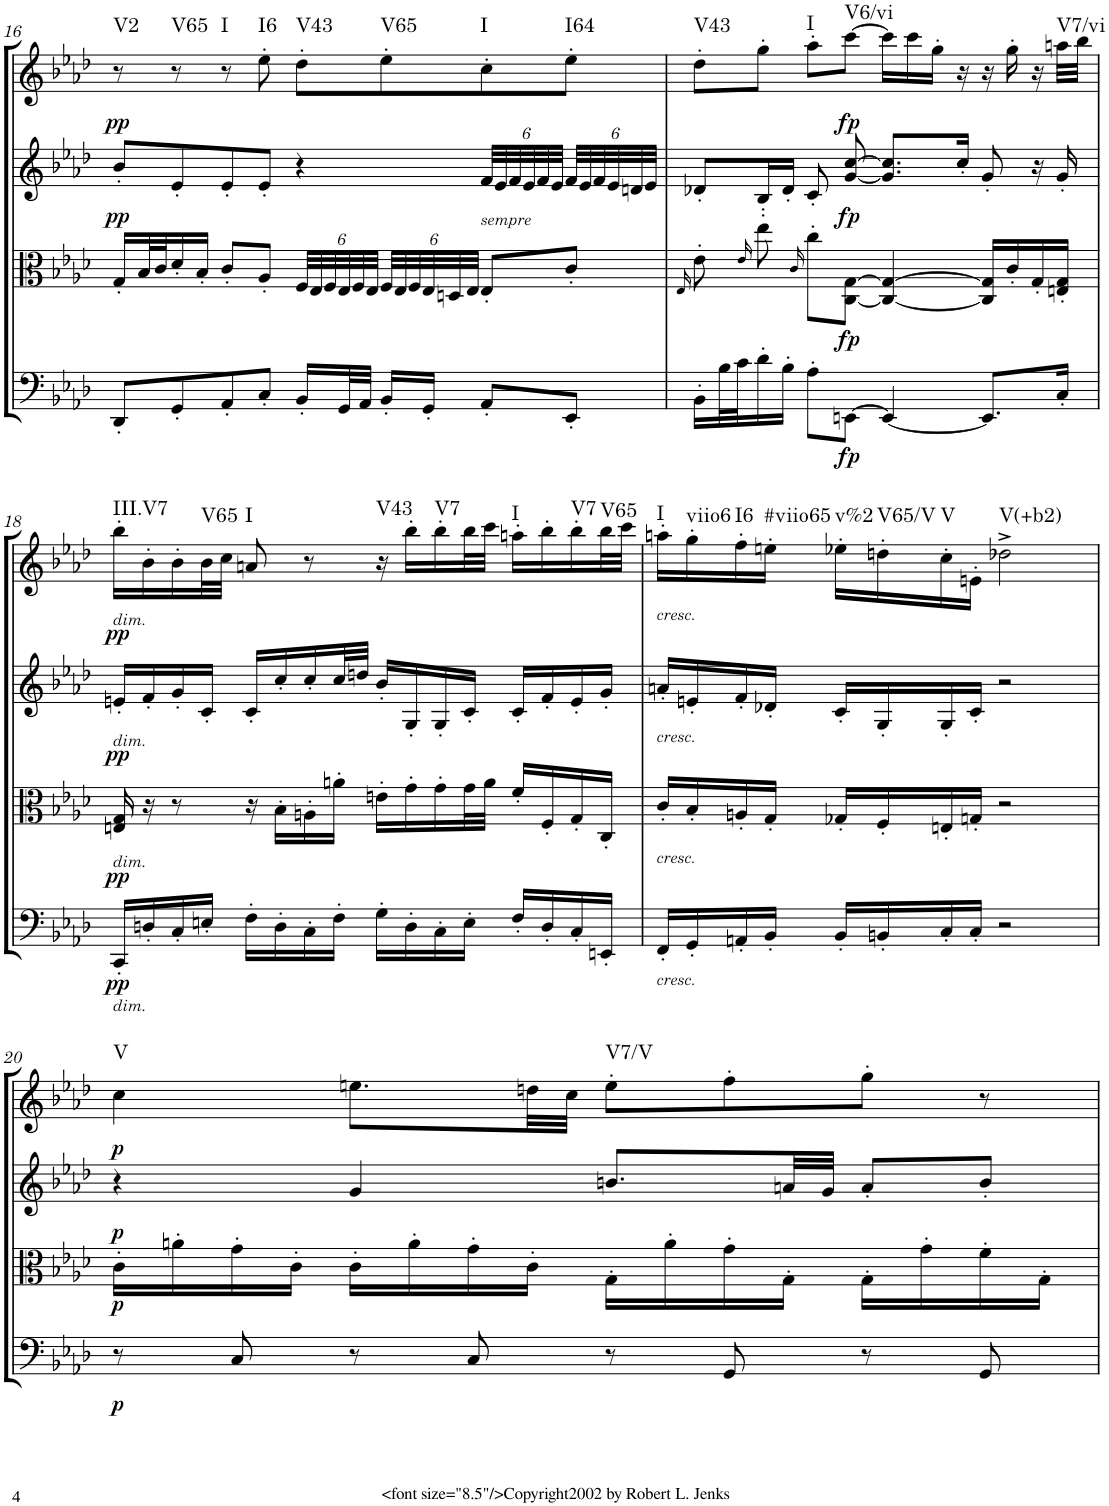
**kern	**dynam	**kern	**dynam	**kern	**dynam	**kern	**dynam	**harte
*part4	*part4	*part3	*part3	*part2	*part2	*part1	*part1	*part1
*staff4	*staff4	*staff3	*staff3	*staff2	*staff2	*staff1	*staff1	*
*I"Cello	*	*I"Viola	*	*I"2nd Violin	*	*I"1st Violin	*	*
*	*	*I'Vla	*	*I'Vln	*	*I'Vln	*	*
!!LO:PB:g=z
*clefC4	*	*clefC3	*	*clefG2	*	*clefG2	*	*
*k[b-e-a-d-]	*	*k[b-e-a-d-]	*	*k[b-e-a-d-]	*	*k[b-e-a-d-]	*	*
*A-:	*	*A-:	*	*A-:	*	*A-:	*	*
*M4/4	*	*M4/4	*	*M4/4	*	*M4/4	*	*
*met(c)	*	*met(c)	*	*met(c)	*	*met(c)	*	*
=16	=16	=16	=16	=16	=16	=16	=16	=16
!	!	!	!	!	!LO:DY:b	!	!LO:DY:b	!LO:H:kt=V2
8DD-'/L	.	16G'/LL	.	8b-'/L	pp	8r	pp	N
.	.	32B-/L	.	.	.	.	.	.
.	.	32c/J	.	.	.	.	.	.
!	!	!	!	!	!	!	!	!LO:H:kt=V65
8GG'/	.	16d-'/	.	8e-'/	.	8r	.	N
.	.	16B-'/JJ	.	.	.	.	.	.
!	!	!	!	!	!	!	!	!LO:H:kt=I
8AA-'/	.	8c'/L	.	8e-'/	.	8r	.	N
!	!	!	!	!	!	!	!	!LO:H:kt=I6
8C'/J	.	8A-'/J	.	8e-'/J	.	8ee-'\	.	N
*	*	*Xbrackettup	*	*	*	*	*	*
!	!	!	!	!	!	!	!	!LO:H:kt=V43
16BB-'/LL	.	48F/LLL	.	4r	.	8dd-'\L	.	N
.	.	48E-/	.	.	.	.	.	.
.	.	48F/	.	.	.	.	.	.
32GG/L	.	48E-/	.	.	.	.	.	.
.	.	48F/	.	.	.	.	.	.
32AA-/JJJ	.	.	.	.	.	.	.	.
.	.	48E-/JJJ	.	.	.	.	.	.
!	!	!	!	!	!	!	!	!LO:H:kt=V65
16BB-'/LL	.	48F/LLL	.	.	.	8ee-'\	.	N
.	.	48E-/	.	.	.	.	.	.
.	.	48F/	.	.	.	.	.	.
16GG'/JJ	.	48E-/	.	.	.	.	.	.
.	.	48Dn/	.	.	.	.	.	.
.	.	48E-/JJJ	.	.	.	.	.	.
*	*	*	*	*Xbrackettup	*	*	*	*
!	!	!	!	!LO:TX:b:i:t=sempre	!	!	!	!LO:H:kt=I
8AA-'/L	.	8E-'/L	.	48f/LLL	.	8cc'\	.	N
.	.	.	.	48e-/	.	.	.	.
.	.	.	.	48f/	.	.	.	.
.	.	.	.	48e-/	.	.	.	.
.	.	.	.	48f/	.	.	.	.
.	.	.	.	48e-/JJJ	.	.	.	.
!	!	!	!	!	!	!	!	!LO:H:kt=I64
8EE-'/J	.	8c'/J	.	48f/LLL	.	8ee-'\J	.	N
.	.	.	.	48e-/	.	.	.	.
.	.	.	.	48f/	.	.	.	.
.	.	.	.	48e-/	.	.	.	.
.	.	.	.	48dn/	.	.	.	.
.	.	.	.	48e-/JJJ	.	.	.	.
=17	=17	=17	=17	=17	=17	=17	=17	=17
.	.	16qE-/	.	.	.	.	.	.
!	!	!	!	!	!	!	!	!LO:H:kt=V43
16BB-'\LL	.	8e-'\	.	8d-X'/L	.	8dd-'\L	.	N
32B-\L	.	.	.	.	.	.	.	.
32c\J	.	.	.	.	.	.	.	.
.	.	16qe-/	.	.	.	.	.	.
16d-'\	.	8ee-\	.	16B-''/L	.	8gg'\J	.	.
16B-'\JJ	.	.	.	16d-'/JJ	.	.	.	.
.	.	16qc/	.	.	.	.	.	.
!	!	!	!	!	!	!	!	!LO:H:kt=I
8A-'\L	.	8cc'\L	.	8c'/	.	8aa-'\L	.	N
!	!LO:DY:b	!	!	!	!	!	!	!
!	!LO:DY:n=1:a	!	!	!	!LO:DY:b	!	!LO:DY:b	!LO:H:kt=V6/vi
[8EEn\J	fp fp	[8C\ [8G\J	.	[8g/ [8cc/	fp	[8ccc\J	fp	N
4EE/_	.	4C/_ 4G/_	.	8.g/] 8.cc/]L	.	16ccc\LL]	.	.
.	.	.	.	.	.	16ccc\	.	.
.	.	.	.	.	.	16gg'\JJ	.	.
.	.	.	.	16cc'/Jk	.	16r	.	.
8.EE/L]	.	16C/] 16G/]LL	.	8g'/	.	16r	.	.
.	.	16c'/	.	.	.	16gg'\	.	.
.	.	16G'/	.	16r	.	16r	.	.
!	!	!	!	!	!	!	!	!LO:H:kt=V7/vi
16C'/Jk	.	16En/' 16G/'JJ	.	16g'/	.	32aan\LLL	.	N
.	.	.	.	.	.	32bb-\JJJ	.	.
!!LO:LB:g=z
=18	=18	=18	=18	=18	=18	=18	=18	=18
!	!	!	!	!	!	!LO:TX:b:i:t=dim.	!	!
!	!	!	!	!LO:TX:b:i:t=dim.	!	!	!	!
!	!	!LO:TX:b:i:t=dim.	!	!	!	!	!	!
!LO:TX:b:i:t=dim.	!	!	!	!	!	!	!	!
!	!LO:DY:b	!	!	!	!	!	!	!
!	!LO:DY:n=1:a	!	!LO:DY:a	!	!LO:DY:a	!	!	!LO:H:kt=III.V7
16CC'/LL	pp pp	16En/ 16G/	pp	16en'/LL	pp	16bb-'\LL	.	N
16Dn'/	.	16r	.	16f'/	.	16b-'\	.	.
16C'/	.	8r	.	16g'/	.	16b-'\	.	.
!	!	!	!	!	!	!	!	!LO:H:kt=V65
16En'/JJ	.	.	.	16c'/JJ	.	32b-\L	.	N
.	.	.	.	.	.	32cc\JJJ	.	.
!	!	!	!	!	!	!	!	!LO:H:kt=I
16F'\LL	.	16r	.	16c'/LL	.	8an/	.	N
16D'\	.	16B-'\LL	.	16cc'/	.	.	.	.
16C'\	.	16An'\	.	16cc'/	.	8r	.	.
16F'\JJ	.	16an'\JJ	.	32cc/L	.	.	.	.
.	.	.	.	32ddn/JJJ	.	.	.	.
!	!	!	!	!	!	!	!	!LO:H:kt=V43
16G'\LL	.	16en'\LL	.	16b-'/LL	.	16r	.	N
16D'\	.	16g'\	.	16G'/	.	16bb-'\LL	.	.
!	!	!	!	!	!	!	!	!LO:H:kt=V7
16C'\	.	16g'\	.	16G'/	.	16bb-'\	.	N
16E'\JJ	.	32g\L	.	16c'/JJ	.	32bb-\L	.	.
.	.	32a\JJJ	.	.	.	32ccc\JJJ	.	.
!	!	!	!	!	!	!	!	!LO:H:kt=I
16F'/LL	.	16f'/LL	.	16c'/LL	.	16aan'\LL	.	N
16D'/	.	16F'/	.	16f'/	.	16bb-'\	.	.
!	!	!	!	!	!	!	!	!LO:H:kt=V7
16C'/	.	16G'/	.	16e'/	.	16bb-'\	.	N
!	!	!	!	!	!	!	!	!LO:H:kt=V65
16EEn'/JJ	.	16C'/JJ	.	16g'/JJ	.	32bb-\L	.	N
.	.	.	.	.	.	32ccc\JJJ	.	.
=19	=19	=19	=19	=19	=19	=19	=19	=19
!	!	!	!	!	!	!LO:TX:b:i:t=cresc.	!	!
!	!	!	!	!LO:TX:b:i:t=cresc.	!	!	!	!
!	!	!LO:TX:b:i:t=cresc.	!	!	!	!	!	!
!LO:TX:b:i:t=cresc.	!	!	!	!	!	!	!	!LO:H:kt=I
16FF'/LL	.	16c'/LL	.	16an'/LL	.	16aan'\LL	.	N
!	!	!	!	!	!	!	!	!LO:H:kt=viio6
16GG'/	.	16B-'/	.	16en'/	.	16gg'\	.	N
!	!	!	!	!	!	!	!	!LO:H:kt=I6
16AAn'/	.	16An'/	.	16f'/	.	16ff'\	.	N
!	!	!	!	!	!	!	!	!LO:H:kt=#viio65
16BB-'/JJ	.	16G'/JJ	.	16d-X'/JJ	.	16een'\JJ	.	N
!	!	!	!	!	!	!	!	!LO:H:kt=v%2
16BB-'/LL	.	16G-X'/LL	.	16c'/LL	.	16ee-X'\LL	.	N
!	!	!	!	!	!	!	!	!LO:H:kt=V65/V
16BBn'/	.	16F'/	.	16G'/	.	16ddn'\	.	N
!	!	!	!	!	!	!	!	!LO:H:kt=V
16C'/	.	16En'/	.	16G'/	.	16cc'\	.	N
16C'/JJ	.	16Gn'/JJ	.	16c'/JJ	.	16en'\JJ	.	.
!	!	!	!	!	!	!	!	!LO:H:kt=V(+b2)
2r	.	2r	.	2r	.	2dd-X^\	.	N
!!LO:LB:g=z
=20	=20	=20	=20	=20	=20	=20	=20	=20
!	!LO:DY:b	!	!	!	!	!	!	!
!	!LO:DY:n=1:a	!	!	!	!LO:DY:b	!	!LO:DY:b	!LO:H:kt=V
8r	p p	16c'\LL	.	4r	p	4cc\	p	N
.	.	16an'\	.	.	.	.	.	.
8C/	.	16g'\	.	.	.	.	.	.
.	.	16c'\JJ	.	.	.	.	.	.
8r	.	16c'\LL	.	4g/	.	8.een\L	.	.
.	.	16a'\	.	.	.	.	.	.
8C/	.	16g'\	.	.	.	.	.	.
.	.	16c'\JJ	.	.	.	32ddn\LL	.	.
.	.	.	.	.	.	32cc\JJJ	.	.
!	!	!	!	!	!	!	!	!LO:H:kt=V7/V
8r	.	16G'\LL	.	8.bn/L	.	8ee'\L	.	N
.	.	16a'\	.	.	.	.	.	.
8GG/	.	16g'\	.	.	.	8ff'\	.	.
.	.	16G'\JJ	.	32an/LL	.	.	.	.
.	.	.	.	32g/JJJ	.	.	.	.
8r	.	16G'\LL	.	8a'/L	.	8gg'\J	.	.
.	.	16g'\	.	.	.	.	.	.
8GG/	.	16f'\	.	8b'/J	.	8r	.	.
.	.	16G'\JJ	.	.	.	.	.	.
=	=	=	=	=	=	=	=	=
*-	*-	*-	*-	*-	*-	*-	*-	*-
